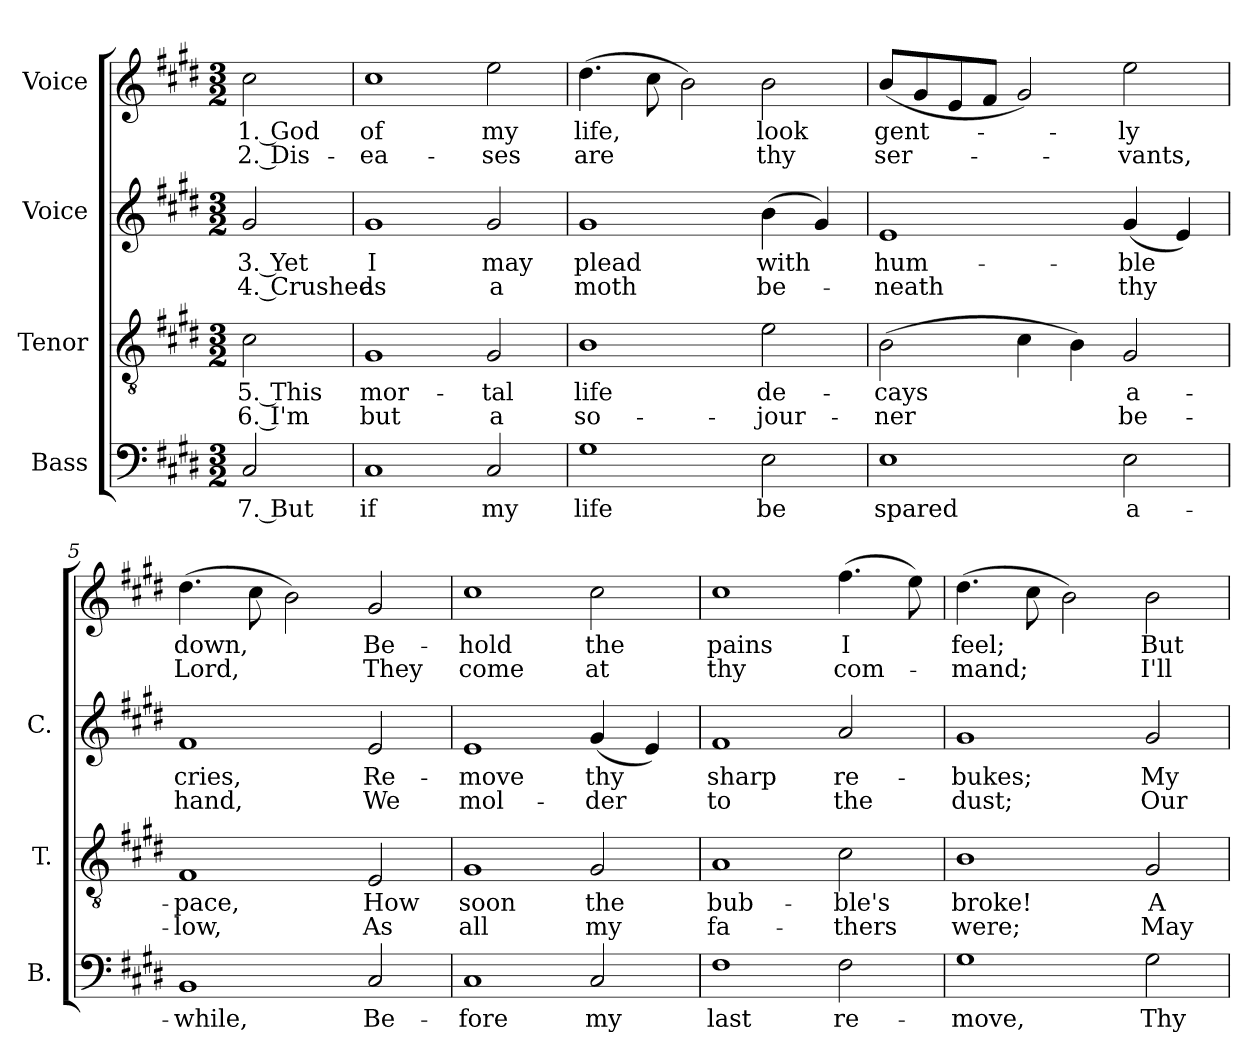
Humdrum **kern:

**kern	**text	**kern	**text	**text	**kern	**text	**text	**kern	**text	**text
*part4	*part4	*part3	*part3	*part3	*part2	*part2	*part2	*part1	*part1	*part1
*staff4	*staff4	*staff3	*staff3	*staff3	*staff2	*staff2	*staff2	*staff1	*staff1	*staff1
*I"Bass	*	*I"Tenor	*	*	*I"Voice	*	*	*I"Voice	*	*
*I'B.	*	*I'T.	*	*	*I'C.	*	*	*	*	*
*clefF4	*	*clefGv2	*	*	*clefG2	*	*	*clefG2	*	*
*k[f#c#g#d#]	*	*k[f#c#g#d#]	*	*	*k[f#c#g#d#]	*	*	*k[f#c#g#d#]	*	*
*M3/2	*	*M3/2	*	*	*M3/2	*	*	*M3/2	*	*
*MM120	*	*MM120	*	*	*MM120	*	*	*MM120	*	*
=1	=1	=1	=1	=1	=1	=1	=1	=1	=1	=1
2C#/	7. But	2c#\	5. This	6. I'm	2g#/	3. Yet	4. Crushed	2cc#\	1. God	2. Dis-
=2	=2	=2	=2	=2	=2	=2	=2	=2	=2	=2
1C#	if	1G#	mor-	but	1g#	I	as	1cc#	of	-ea-
2C#/	my	2G#/	-tal	a	2g#/	may	a	2ee\	my	-ses
=3	=3	=3	=3	=3	=3	=3	=3	=3	=3	=3
1G#	life	1B	life	so-	1g#	plead	moth	(4.dd#\	life,	are
.	.	.	.	.	.	.	.	8cc#\	.	.
.	.	.	.	.	.	.	.	2b\)	.	.
2E\	be	2e\	de-	-jour-	(4b\	with	be-	2b\	look	thy
.	.	.	.	.	4g#/)	.	.	.	.	.
=4	=4	=4	=4	=4	=4	=4	=4	=4	=4	=4
1E	spared	(2B\	-cays	-ner	1e	hum-	-neath	(8b/L	gent-	ser-
.	.	.	.	.	.	.	.	8g#/	.	.
.	.	.	.	.	.	.	.	8e/	.	.
.	.	.	.	.	.	.	.	8f#/J	.	.
.	.	4c#\	.	.	.	.	.	2g#/)	.	.
.	.	4B\)	.	.	.	.	.	.	.	.
2E\	a-	2G#/	a-	be-	(4g#/	-ble	thy	2ee\	-ly	vants,
.	.	.	.	.	4e/)	.	.	.	.	.
=5	=5	=5	=5	=5	=5	=5	=5	=5	=5	=5
1BB	-while,	1F#	-pace,	-low,	1f#	cries,	hand,	(4.dd#\	down,	Lord,
.	.	.	.	.	.	.	.	8cc#\	.	.
.	.	.	.	.	.	.	.	2b\)	.	.
2C#/	Be-	2E/	How	As	2e/	Re-	We	2g#/	Be-	They
=6	=6	=6	=6	=6	=6	=6	=6	=6	=6	=6
1C#	-fore	1G#	soon	all	1e	-move	mol-	1cc#	-hold	come
2C#/	my	2G#/	the	my	(4g#/	thy	-der	2cc#\	the	at
.	.	.	.	.	4e/)	.	.	.	.	.
=7	=7	=7	=7	=7	=7	=7	=7	=7	=7	=7
1F#	last	1A	bub-	fa-	1f#	sharp	to	1cc#	pains	thy
2F#\	re-	2c#\	-ble's	-thers	2a/	re-	the	(4.ff#\	I	com-
.	.	.	.	.	.	.	.	8ee\)	.	.
!!LO:LB:g=z
=8	=8	=8	=8	=8	=8	=8	=8	=8	=8	=8
1G#	-move,	1B	broke!	were;	1g#	-bukes;	dust;	(4.dd#\	feel;	-mand;
.	.	.	.	.	.	.	.	8cc#\	.	.
.	.	.	.	.	.	.	.	2b\)	.	.
2G#\	Thy	2G#/	A-	May	2g#/	My	Our	2b\	But	I'll
=	=	=	=	=	=	=	=	=	=	=
*-	*-	*-	*-	*-	*-	*-	*-	*-	*-	*-
